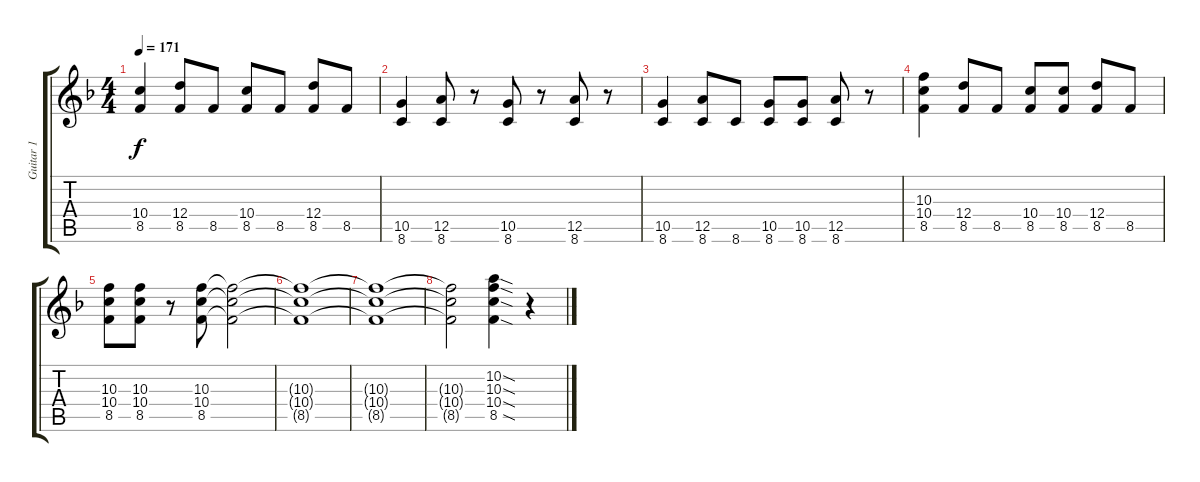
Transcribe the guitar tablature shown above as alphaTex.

\track ("Guitar 1" "Guitar 1") {instrument distortionguitar}
\staff {score tabs}
\tuning (E4 B3 G3 D3 A2 E2) {hide}
\ts (4 4)
\tempo 171
\clef g2
\ks f
(10.4 8.5).4{dy f} (12.4 8.5).8 8.5.8 (10.4 8.5).8 8.5.8 (12.4 8.5).8 8.5.8 |
(10.5 8.6).4 (12.5 8.6).8 r.8 (10.5 8.6).8 r.8 (12.5 8.6).8 r.8 |
(10.5 8.6).4 (12.5 8.6).8 8.6.8 (10.5 8.6).8 (10.5 8.6).8 (12.5 8.6).8 r.8 |
(10.3 10.4 8.5).4 (12.4 8.5).8 8.5.8 (10.4 8.5).8 (10.4 8.5).8 (12.4 8.5).8 8.5.8 |
(10.3 10.4 8.5).8 (10.3 10.4 8.5).8 r.8 (10.3 10.4 8.5).8 (10.3{t} 10.4{t} 8.5{t}).2 |
(10.3{t} 10.4{t} 8.5{t}).1 |
(10.3{t} 10.4{t} 8.5{t}).1 |
(10.3{t} 10.4{t} 8.5{t}).2 (10.2{sod} 10.3{sod} 10.4{sod} 8.5{sod}).4 r.4
